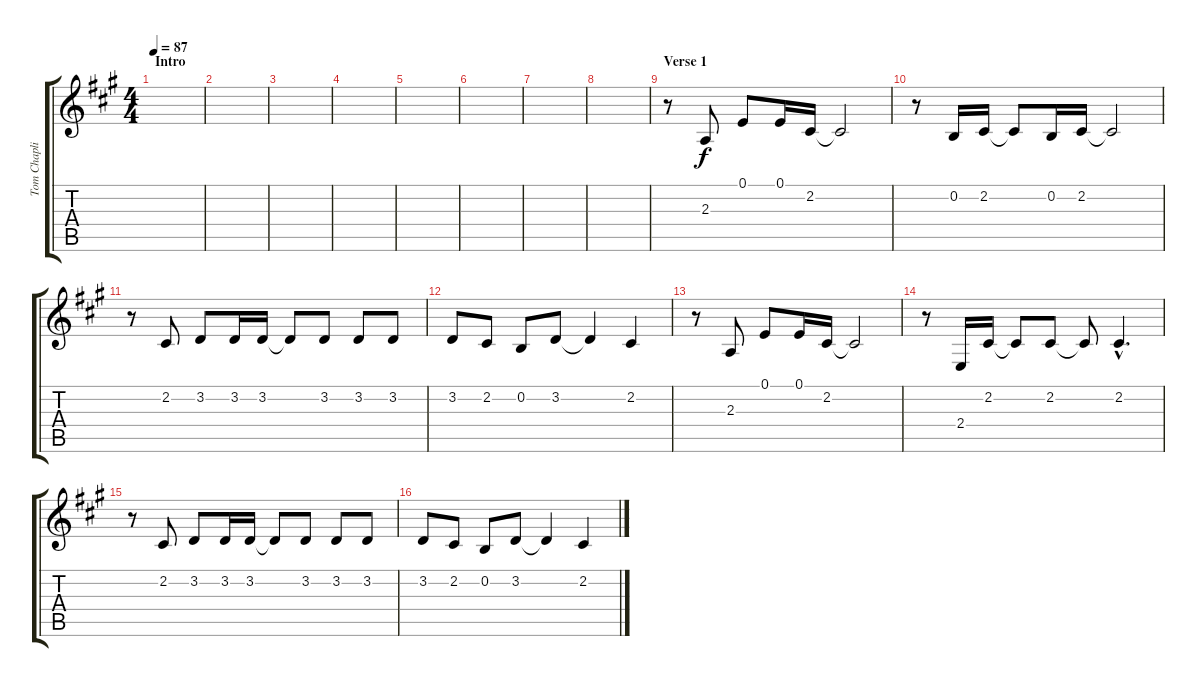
\track ("Tom Chaplin (Vocals)" "Tom Chapli") {instrument flute}
\staff {score tabs}
\tuning (E4 B3 G3 D3 A2 E2) {hide}
\ts (4 4)
\section ("" "Intro")
\tempo 87
\clef g2
\ks a
|
|
|
|
|
|
|
|
\section ("" "Verse 1 ")
r.8 2.3.8 0.1.8 0.1.16 2.2.16 2.2{t}.2 |
r.8 0.2.16 2.2.16 2.2{t}.8 0.2.16 2.2.16 2.2{t}.2 |
r.8 2.2.8 3.2.8 3.2.16 3.2.16 3.2{t}.8 3.2.8 3.2.8 3.2.8 |
3.2.8 2.2.8 0.2.8 3.2.8 3.2{t}.4 2.2.4 |
r.8 2.3.8 0.1.8 0.1.16 2.2.16 2.2{t}.2 |
r.8 2.4.16 2.2.16 2.2{t}.8 2.2.8 2.2{t}.8 2.2{hac}.4{d} |
r.8 2.2.8 3.2.8 3.2.16 3.2.16 3.2{t}.8 3.2.8 3.2.8 3.2.8 |
3.2.8 2.2.8 0.2.8 3.2.8 3.2{t}.4 2.2.4
